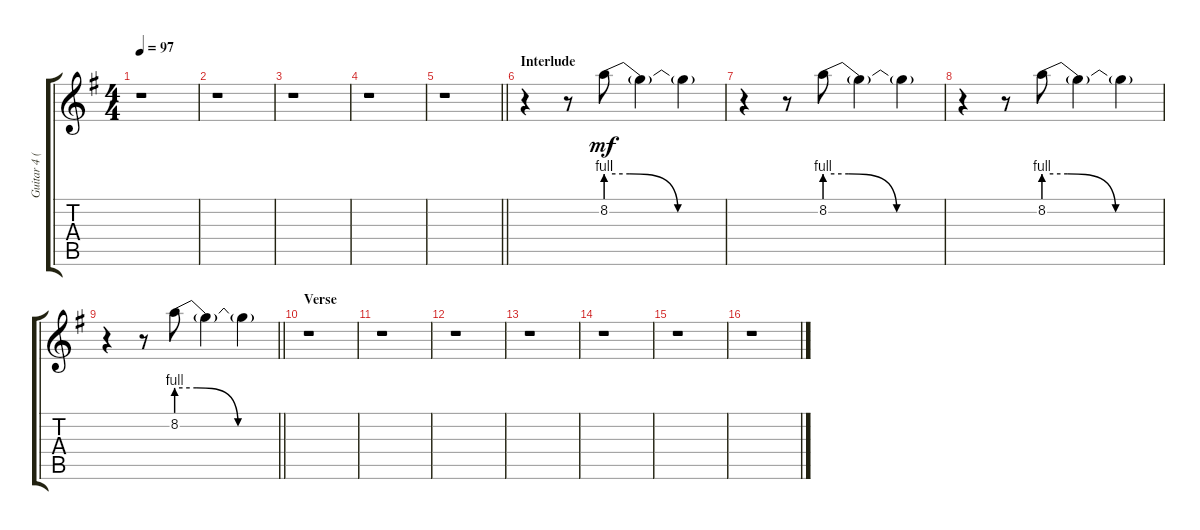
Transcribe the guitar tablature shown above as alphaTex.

\track ("Guitar 4 (slight dist.)" "Guitar 4 (") {instrument distortionguitar}
\staff {score tabs}
\tuning (E4 B3 G3 D3 A2 E2) {hide}
\ts (4 4)
\tempo 97
\clef g2
\ks eminor
r.1{dy mf} |
r.1 |
r.1 |
r.1 |
\barLineRight lightlight
r.1{instrument overdrivenguitar} |
\section ("" "Interlude")
r.4 r.8 8.2{be (custom 0 4 12 4 36 0 60 0)}.8 8.2{t}.4 8.2{t}.4 |
r.4 r.8 8.2{be (custom 0 4 12 4 36 0 60 0)}.8 8.2{t}.4 8.2{t}.4 |
r.4 r.8 8.2{be (custom 0 4 12 4 36 0 60 0)}.8 8.2{t}.4 8.2{t}.4 |
\barLineRight lightlight
r.4 r.8 8.2{be (custom 0 4 12 4 36 0 60 0)}.8 8.2{t}.4 8.2{t}.4 |
\section ("" "Verse")
r.1 |
r.1 |
r.1 |
r.1 |
r.1 |
r.1 |
r.1
